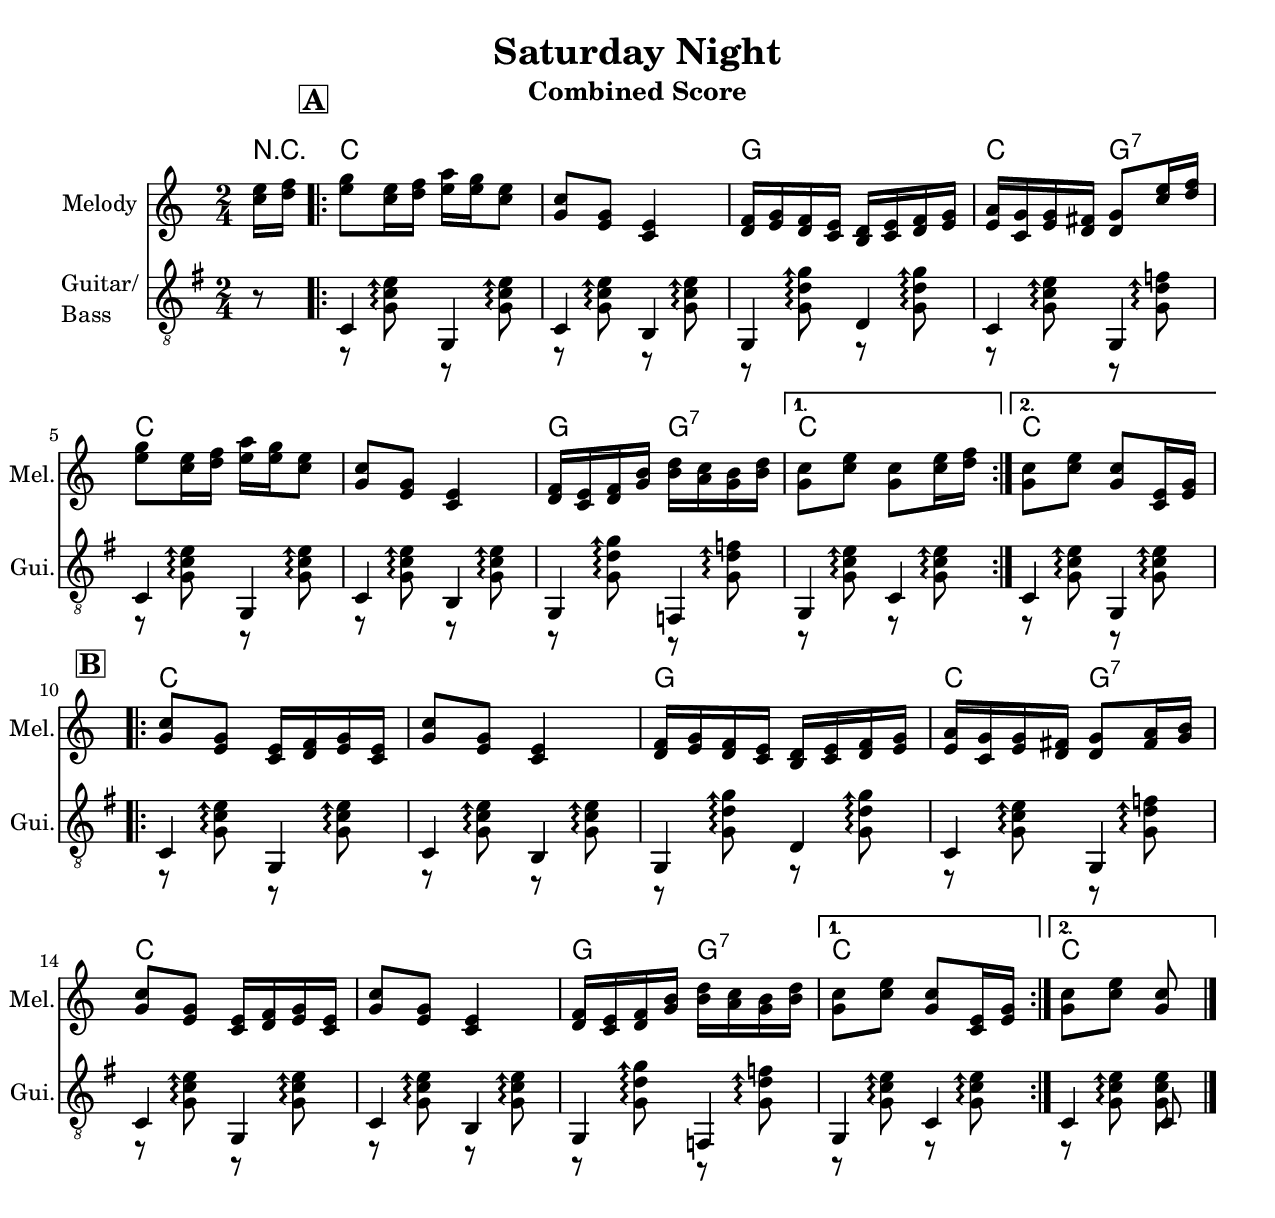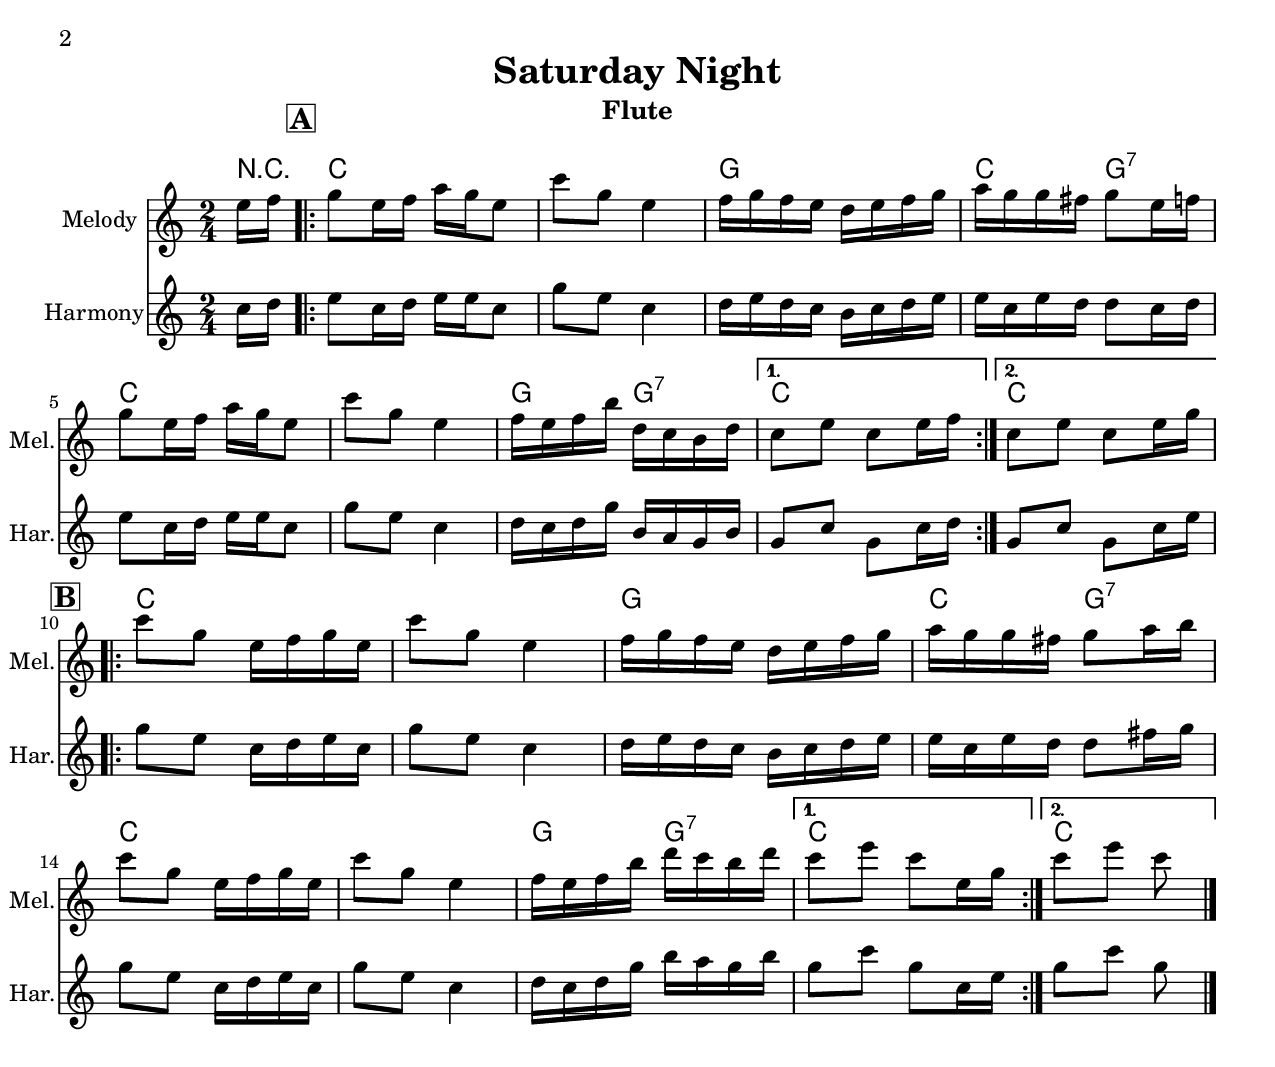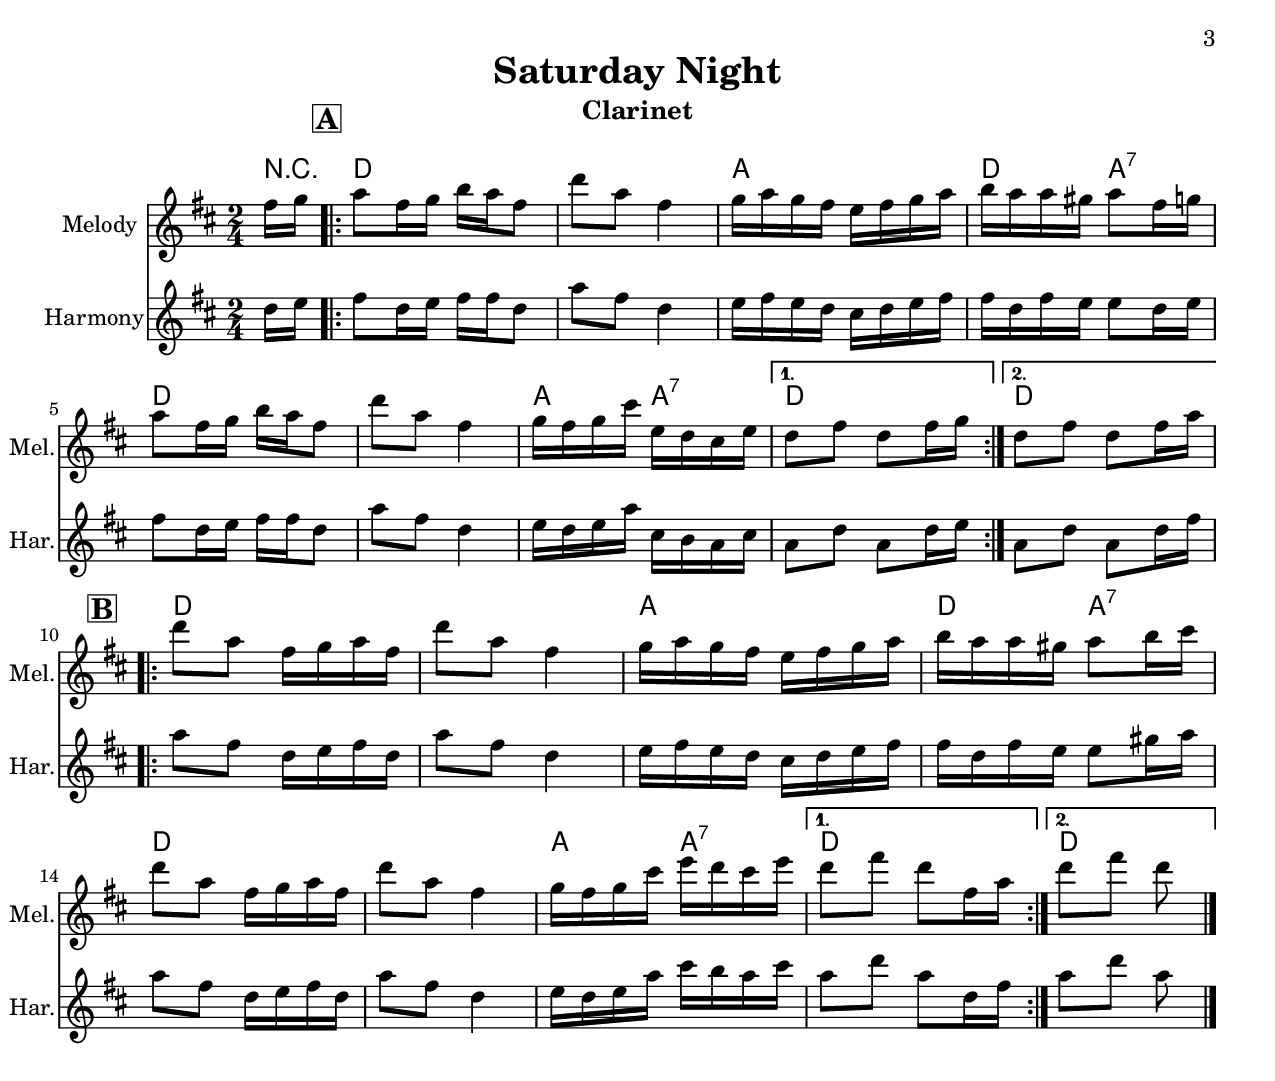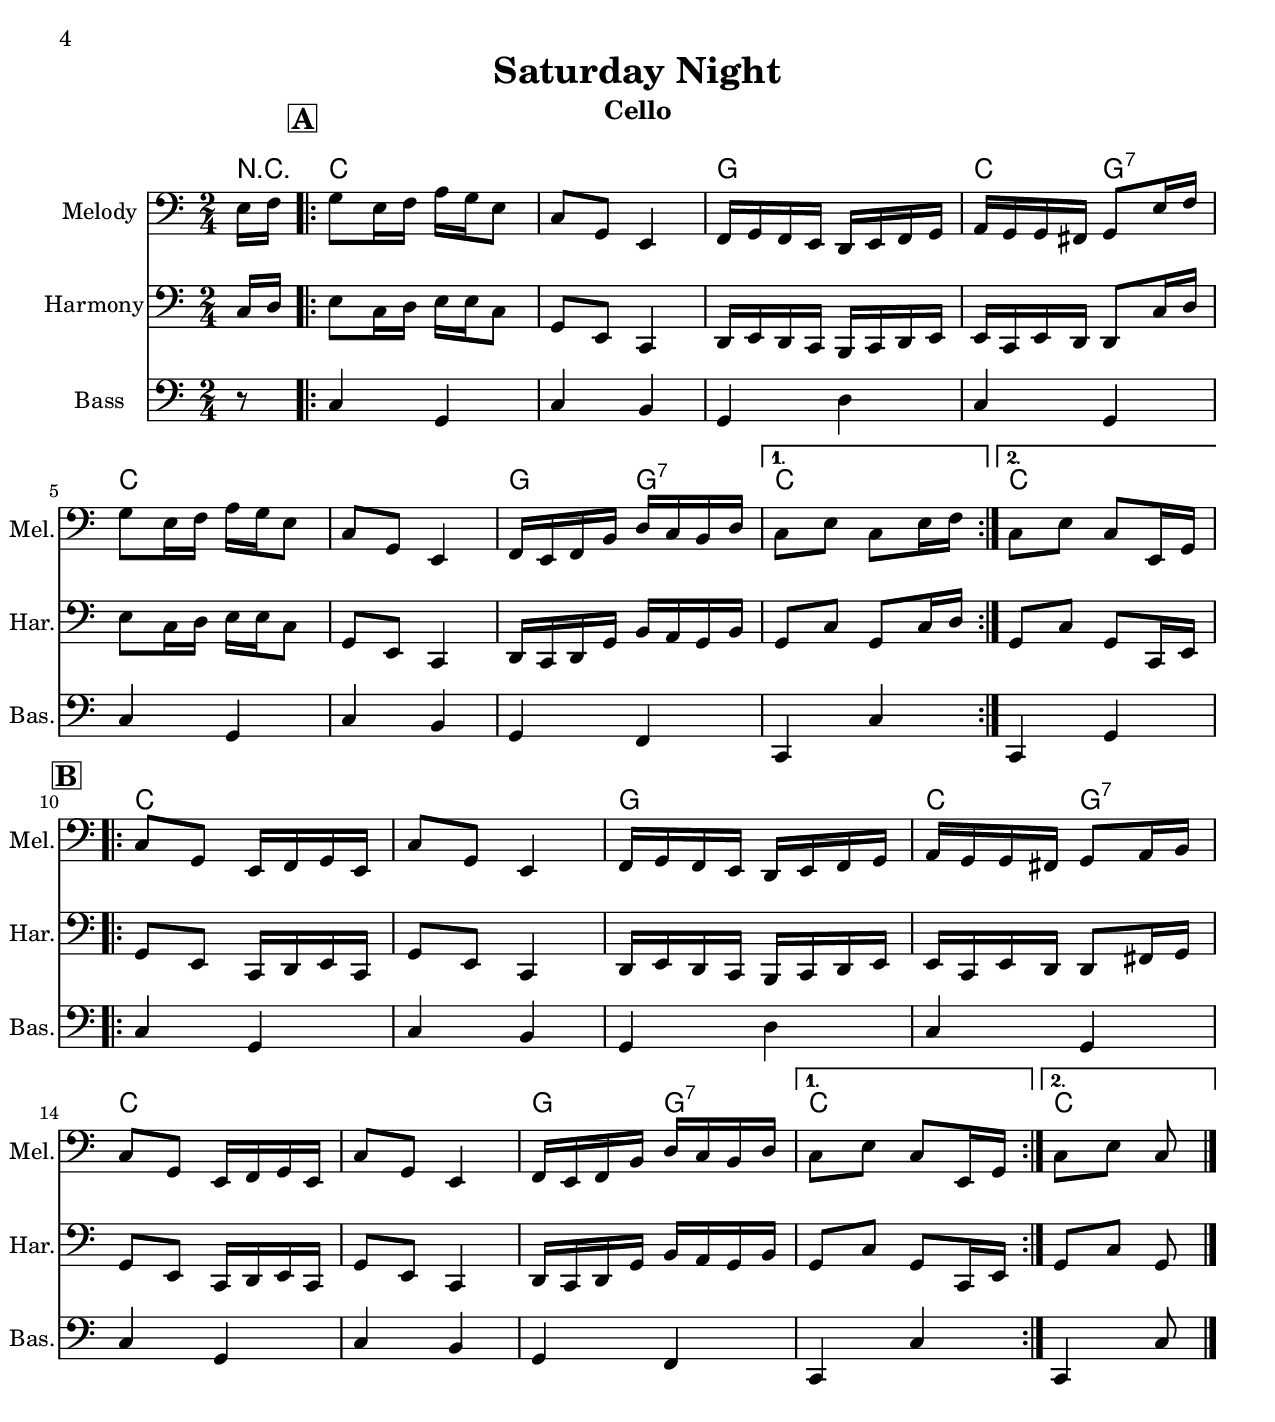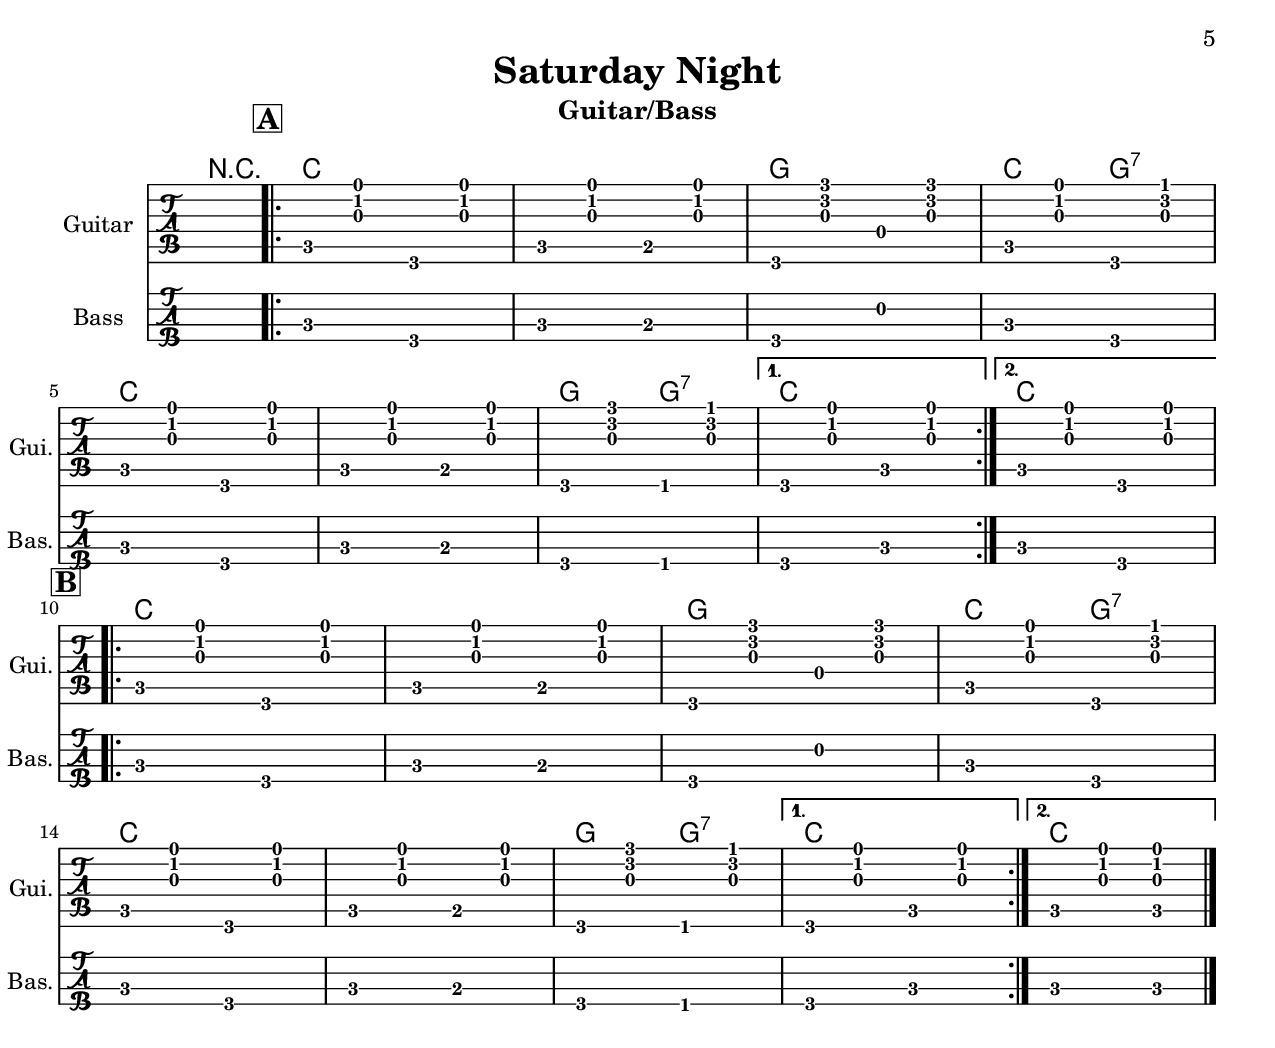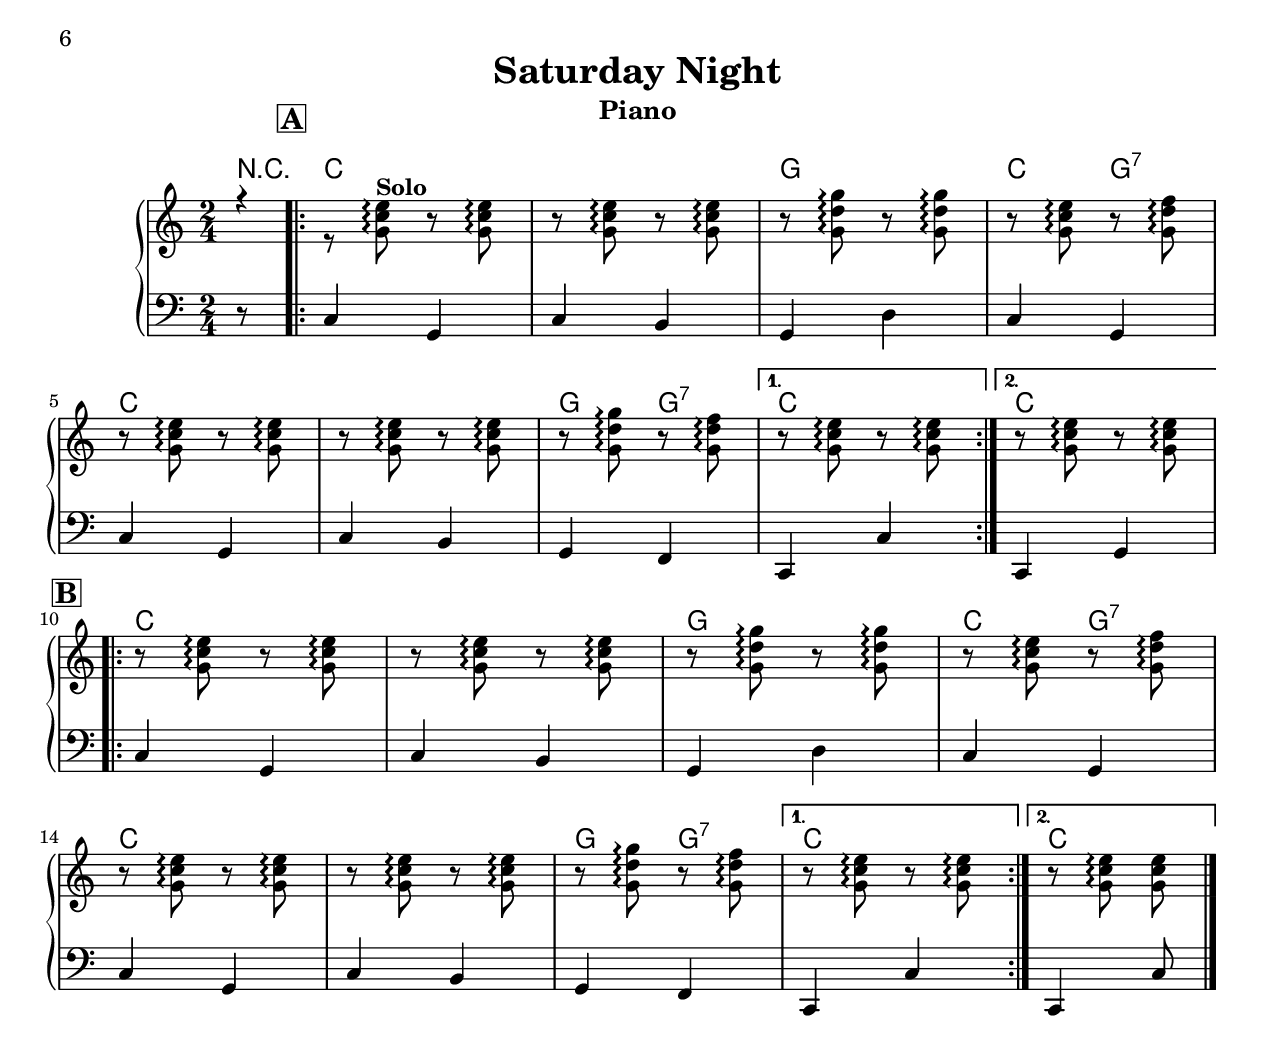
\version "2.6.3"
\header {
  title = "Saturday Night"
  piece = "Traditional"
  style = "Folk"
%  copyright = "Public Domain"
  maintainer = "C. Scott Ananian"
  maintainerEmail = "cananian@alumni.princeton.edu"
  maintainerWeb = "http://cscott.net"
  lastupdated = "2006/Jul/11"
  meter = 129
}
#(set-default-paper-size "letter")

% melody in bill's sheet music.  the range is a bit much
% for flute.
melody = \relative c'' {
  \tag #'key \key c \major
  \time 2/4
  \tag #'partial \partial 8
  e16 f |
  \repeat volta 2 {
    g8 e16 f a g e8 |
    c8 g e4 |
    f16 g f e d e f g |
    a16 g g fis g8 e'16 f |

    g8 e16 f a g e8 |
    c8 g e4 |
    f16 e f b d c b d |
  }
  \alternative {
    { c8 e c e16 f }
    { c8 e c e,16 g }
  }

% part 2
  \repeat volta 2 {
    c8 g e16 f g e |
    c'8 g e4 |
    f16 g f e d e f g |
    a16 g g fis g8 a16 b |

    c8 g e16 f g e |
    c'8 g e4 |
    f16 e f b d c b d |
  }
  \alternative {
    { c8 e c e,16 g }
    { c8 e c \bar "|." }
  }
}

% harmony to stock melody
alternate = \relative c'' {
  \tag #'key \key c \major
  \time 2/4
  \tag #'partial \partial 8
  c16 d |
  \repeat volta 2 {
    e8 c16 d e e c8 |
    g8 e c4 |
    d16 e d c b c d e |
    e16 c e d d8 c'16 d |

    e8 c16 d e e c8 |
    g8 e c4 |
    d16 c d g b a g b |
  }
  \alternative {
    { g8 c g c16 d }
    { g,8 c g c,16 e }
  }
% part 2
  \repeat volta 2 {
    g8 e c16 d e c |
    g'8 e c4 |
    d16 e d c b c d e |
    e16 c e d d8 fis16 g |

    g8 e c16 d e c |
    g'8 e c4 |
    d16 c d g b a g b |
  }
  \alternative {
    { g8 c g c,16 e }
    { g8 c g \bar "|." }
  }
}

fmelody = \relative c'' {
  \tag #'key \key c \major
  \time 2/4
  \tag #'partial \partial 8
  e16 f |
  \repeat volta 2 {
    g8 e16 f a g e8 |
    c'8 g e4 |
    f16 g f e d e f g |
    a16 g g fis g8 e16 f |

    g8 e16 f a g e8 |
    c'8 g e4 |
    f16 e f b d, c b d |
  }
  \alternative {
    { c8 e c e16 f }
    { c8 e c e16 g }
  }
% part 2
  \repeat volta 2 {
    c8 g e16 f g e |
    c'8 g e4 |
    f16 g f e d e f g |
    a16 g g fis g8 a16 b |

    c8 g e16 f g e |
    c'8 g e4 |
    f16 e f b d c b d |
  }
  \alternative {
    { c8 e c e,16 g }
    { c8 e c \bar "|." }
  }
}

falternate = \relative c'' {
  \tag #'key \key c \major
  \time 2/4
  \tag #'partial \partial 8
  c16 d |
  \repeat volta 2 {
    e8 c16 d e e c8 |
    g'8 e c4 |
    d16 e d c b c d e |
    e16 c e d d8 c16 d |

    e8 c16 d e e c8 |
    g'8 e c4 |
    d16 c d g b, a g b |
  }
  \alternative {
    { g8 c g c16 d }
    { g,8 c g c16 e }
  }
% part 2
  \repeat volta 2 {
    g8 e c16 d e c |
    g'8 e c4 |
    d16 e d c b c d e |
    e16 c e d d8 fis16 g |

    g8 e c16 d e c |
    g'8 e c4 |
    d16 c d g b a g b |
  }
  \alternative {
    { g8 c g c,16 e }
    { g8 c g \bar "|." }
  }
}

% chords
harmonies = \chordmode {
  \time 2/4
  \tag #'partial \partial 8 
  r8 |
  \once\override Score.RehearsalMark #'extra-offset = #'(0 . 2)
  \mark\default
  \repeat volta 2 {
    c4 c
    c4 c
    g4 g
    c4 g:7
\break
    c4 c
    c4 c
    g4 g:7
  }
  \alternative {
    { c4 c }
    { c4 c }
  }
  
  \break
% Part 2
  \once\override Score.RehearsalMark #'extra-offset = #'(-4 . 2)
  \repeat volta 2 {
    \mark\default
    c4 c
    c4 c
    g4 g
    c4 g:7
\break
    c4 c
    c4 c
    g4 g:7
  }
  \alternative {
    { c4 c }
    { c4. }
  }
}

% guitar part (also bass and piano)
guitarA = \relative c
{
  \time 2/4
  \tag #'partial \partial 8
  r8
  \repeat volta 2 {
    c4 g | c b | g d' | c g |
    c4 g | c b | g f |
  } \alternative {
    { g4 c | }
    { c4 g | }
  }
  \repeat volta 2 {
    c4 g | c b | g d' | c g |
    c4 g | c b | g f |
  } \alternative {
    { g4 c | }
    { c4 c8 \bar "|." }
  }
} 
guitarAA = \relative c % alternate bass line for cello/piano
{
  \time 2/4
  \tag #'partial \partial 8
  r8
  \repeat volta 2 {
    c4 g | c b | g d' | c g |
    c4 g | c b | g f |
  } \alternative {
    { c4 c' | }
    { c,4 g' | }
  }
  \repeat volta 2 {
    c4 g | c b | g d' | c g |
    c4 g | c b | g f |
  } \alternative {
    { c4 c' | }
    { c,4 c'8 \bar "|." }
  }
} 
guitarB = \relative c'
{
  \time 2/4
  \tag #'partial \partial 8
  s8 \arpeggioUp
  \repeat volta 2 {
    s8 <g c e>\arpeggio s8 <g c e>\arpeggio |
    s8 <g c e>\arpeggio s8 <g c e>\arpeggio |
    s8 <g d' g>\arpeggio s8 <g d' g>\arpeggio |
    s8 <g c e>\arpeggio s8 <g d' f>\arpeggio |
    s8 <g c e>\arpeggio s8 <g c e>\arpeggio |
    s8 <g c e>\arpeggio s8 <g c e>\arpeggio |
    s8 <g d' g>\arpeggio s8 <g d' f>\arpeggio |
  } \alternative {
    { s8 <g c e>\arpeggio s8 <g c e>\arpeggio | }
    { s8 <g c e>\arpeggio s8 <g c e>\arpeggio | }
  }
  \repeat volta 2 {
    s8 <g c e>\arpeggio s8 <g c e>\arpeggio |
    s8 <g c e>\arpeggio s8 <g c e>\arpeggio |
    s8 <g d' g>\arpeggio s8 <g d' g>\arpeggio |
    s8 <g c e>\arpeggio s8 <g d' f>\arpeggio |
    s8 <g c e>\arpeggio s8 <g c e>\arpeggio |
    s8 <g c e>\arpeggio s8 <g c e>\arpeggio |
    s8 <g d' g>\arpeggio s8 <g d' f>\arpeggio |
  } \alternative {
    { s8 <g c e>\arpeggio s8 <g c e>\arpeggio | }
    { s8 <g c e>\arpeggio <g c e> \bar "|." }
  }
}
guitarC = \relative c
{
  \time 2/4
  \tag #'partial \partial 8
  s8 \arpeggioUp
  \repeat volta 2 {
    \repeat unfold 7 { r8 s8 r8 s8 | }
  } \alternative {
    { r8 s8 r8 s8 }
    { r8 s8 r8 s8 }
  }
  \repeat volta 2 {
    \repeat unfold 7 { r8 s8 r8 s8 | }
  } \alternative {
    { r8 s8 r8 s8 }
    { r8 s8 s8 }
  }
}

bass = \transpose c c, \guitarA

\paper {
  scoreTitleMarkup = \bookTitleMarkup
  bookTitleMarkup = \markup {}
  raggedbottom = ##t
}

% combined score
\score {
  \header {
    instrument = "Combined Score"
  }
  <<
    \set Score.markFormatter = #format-mark-box-letters
    \context ChordNames {
      \set chordChanges = ##t
      \harmonies
    }
    \new Staff <<
      \set Staff.instrument = "Melody"
      \set Staff.instr = "Mel."
      \partcombine { \melody \bar "|." } \alternate
    >>
    \new Staff <<
      \set Staff.instrument = \markup{ \column{ "Guitar/" "Bass" } }
      \set Staff.instr = "Gui."
      \clef "treble_8"
      \key g \major
      \new Voice { \guitarA }
      \new Voice { \guitarB }
      \new Voice { \guitarC }
    >>
    %\new Staff << \key g \major \harmonies >>
  >>
}
% melody parts, for flutes (non-transposing)
\score {
  \header {
    instrument = "Flute"
    breakbefore=##t
  }
  <<
    \set Score.markFormatter = #format-mark-box-letters
    \context ChordNames {
      \set chordChanges = ##t
      \harmonies
    }
    \new Staff <<
      \set Staff.instrument = "Melody"
      \set Staff.instr = "Mel."
      \fmelody
    >>
    \new Staff <<
      \set Staff.instrument = "Harmony"
      \set Staff.instr = "Har."
      \falternate
    >>
  >>
}
% melody parts, for clarinet (transposing)
\score {
  \header {
    instrument = "Clarinet"
    breakbefore=##t
  }
  <<
    \set Score.markFormatter = #format-mark-box-letters
    \context ChordNames {
      \set chordChanges = ##t
      \transpose bes c' \harmonies
    }
    \new Staff <<
      \set Staff.instrument = "Melody"
      \set Staff.instr = "Mel."
      \transpose bes c' \fmelody
    >>
    \new Staff <<
      \set Staff.instrument = "Harmony"
      \set Staff.instr = "Har."
      \transpose bes c' \falternate
    >>
  >>
}
% melody parts, for cellos (octave-shifted)
\score {
  \header {
    instrument = "Cello"
    breakbefore=##t
  }
  <<
    \set Score.markFormatter = #format-mark-box-letters
    \context ChordNames {
      \set chordChanges = ##t
      \harmonies
    }
    \new Staff <<
      \set Staff.instrument = "Melody"
      \set Staff.instr = "Mel."
      \transpose c c,, { \clef bass \melody } % 2 octaves down
    >>
    \new Staff <<
      \set Staff.instrument = "Harmony"
      \set Staff.instr = "Har."
      \transpose c c,, { \clef bass \alternate } % 2 octaves down
    >>
    \new Staff <<
      \set Staff.instrument = "Bass"
      \set Staff.instr = "Bas."
      \transpose c c { \clef bass \guitarAA } % no trans
    >>
  >>
}

% tablature parts
\score {
  \header {
    instrument = "Guitar/Bass"
    breakbefore=##t
  }
  <<
    \set Score.markFormatter = #format-mark-box-letters
    \context ChordNames {
      \set chordChanges = ##t
      \harmonies
    }
    \new TabStaff << 
      \set TabStaff.instrument = "Guitar"
      \set TabStaff.instr = "Gui."
      \time 4/4
      \new TabVoice \guitarA
      \new TabVoice \guitarB
    >>
    \new TabStaff <<
      \set TabStaff.instrument = "Bass"
      \set TabStaff.instr = "Bas."
      \set TabStaff.stringTunings = #bass-tuning
      \removeWithTag #'key \bass
    >>
  >>
}

% piano part (same as guitar part)
\score {
  \header {
    instrument = "Piano"
    breakbefore=##t
  }
  <<
    \set Score.markFormatter = #format-mark-box-letters
    \context ChordNames {
      \set chordChanges = ##t
      \harmonies
    }
    \new PianoStaff <<
      \new Staff {
	\partcombine
	{ \transpose c c' \guitarB }
	{ \partcombine { \partial 8*2 r4 } \guitarC }
      }
      \new Staff { \clef bass \guitarAA }
    >>
  >>
}

% midi score
\score {
  \unfoldRepeats
  \context PianoStaff <<
    \context Staff=melody <<
      \set Staff.midiInstrument = "flute"
      {
	\fmelody r8 | r2*16 | r2*15 | r4 r8
	\removeWithTag #'partial \fmelody
      }
    >>
    \context Staff = alternate <<
      \set Staff.midiInstrument = "flute"
      {
	\partial 8
	r8 | r2*32 | r2*31 | r4 r8
	\removeWithTag #'partial \falternate
      }
    >>
    \context Staff = celloA <<
      \set Staff.midiInstrument = "fiddle"
      {
	\partial 8
	r8 | r2*31 | r4 r8
	\removeWithTag #'partial \melody
      }
    >>
    \context Staff = celloB <<
      \set Staff.midiInstrument = "fiddle"
      {
	\partial 8
	r8 | r2*31 | r4 r8
	\removeWithTag #'partial \alternate
      }
    >>
    \context Staff=guitar <<
      \set Staff.midiInstrument = "acoustic guitar (steel)"
      \time 2/4
      \new Voice \repeat unfold 3 { \guitarA }
      \new Voice \repeat unfold 3 { \guitarB } >>
    \context Staff=bass <<
      \set Staff.midiInstrument = "acoustic bass"
      \repeat unfold 3 { \bass }
    >>
    \context Staff=chords <<
      \set Staff.midiInstrument = "pizzicato strings"
      \repeat unfold 3 { \harmonies }
    >>
  >>
  \midi {
    \tempo 4=120
  }
}
